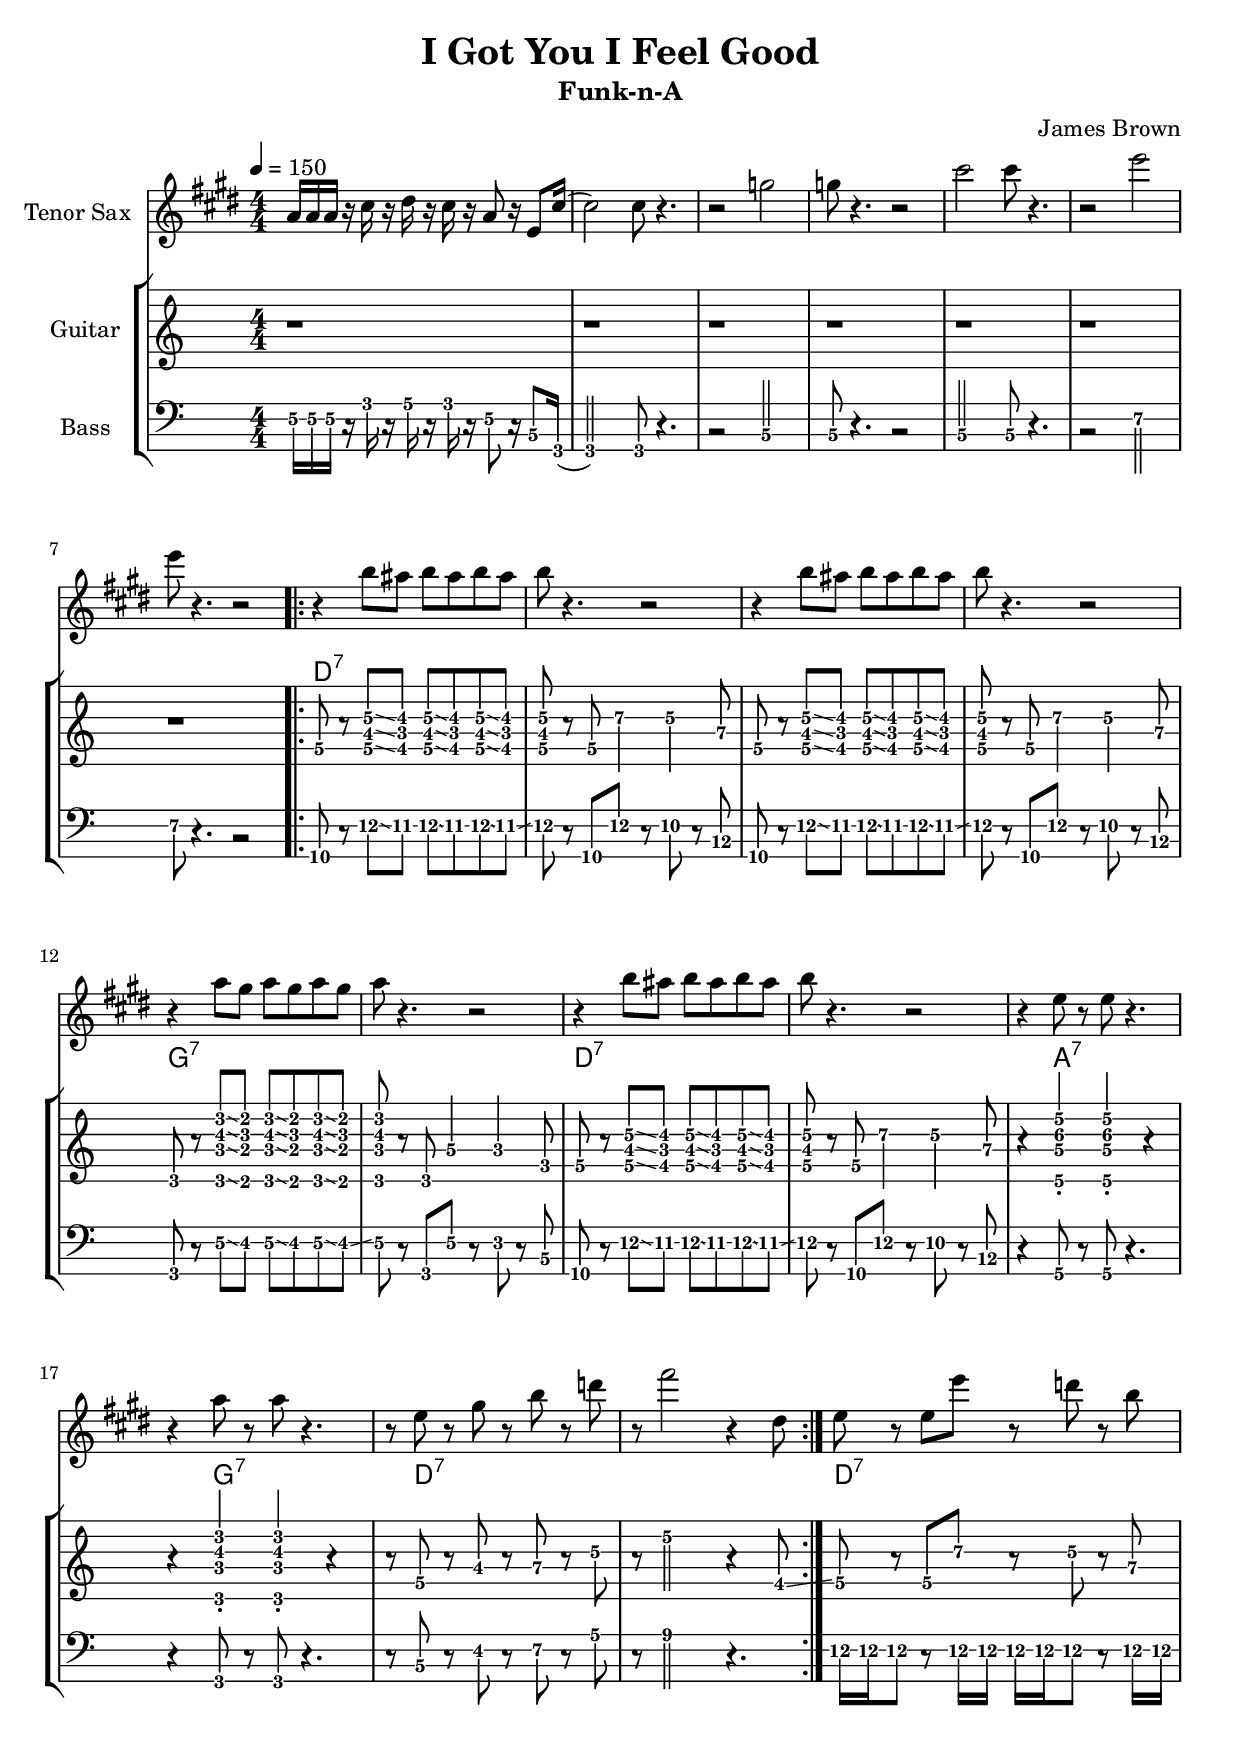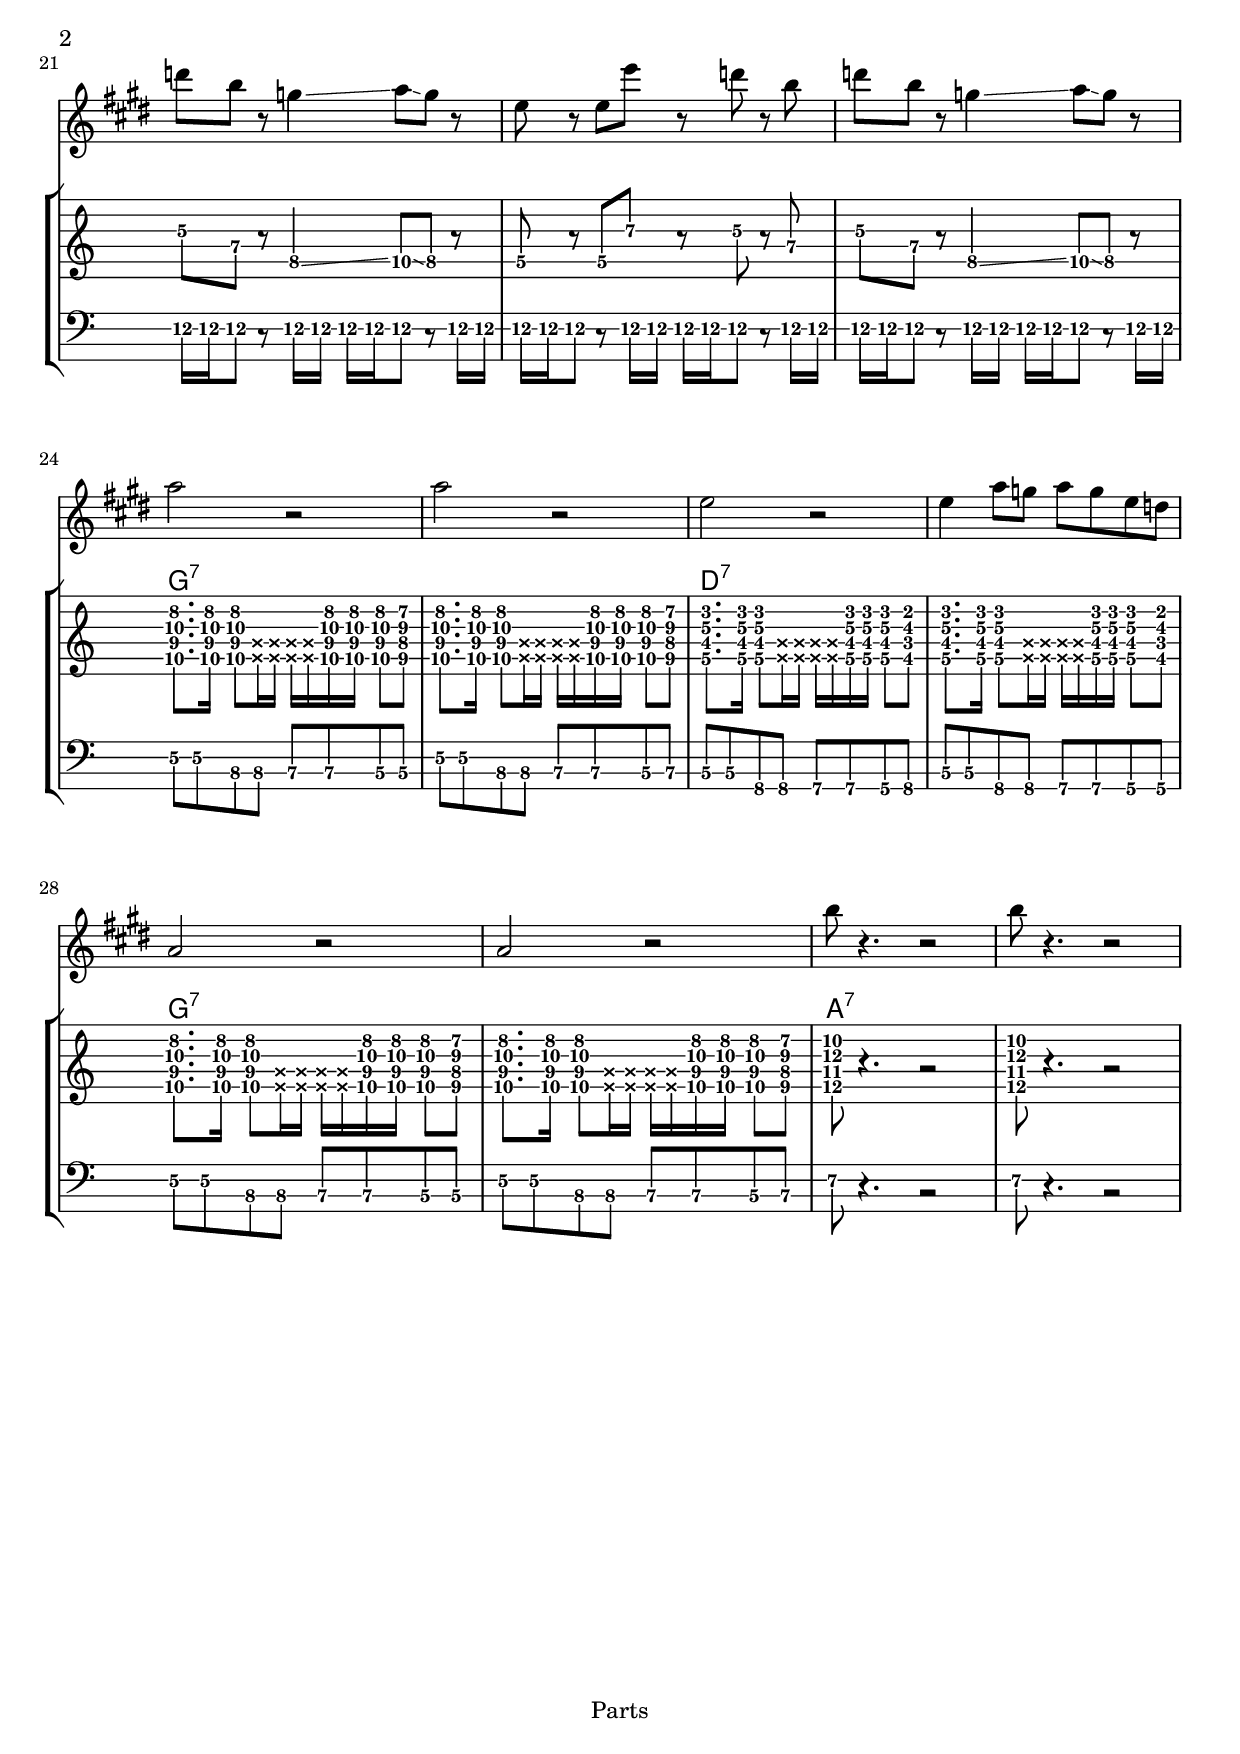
%
%
%
\version "2.19.82"
\header {
  title = "I Got You I Feel Good"
  subtitle = "Funk-n-A"
  composer = "James Brown"
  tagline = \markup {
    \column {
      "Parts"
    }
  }
}

% To make the example display in the documentation
\paper {
  %  paper-width = 130
}
%#(set-global-staff-size 16)
\include "english.ly"

%%%%%%%%%%%% Some macros %%%%%%%%%%%%%%%%%%%

sl = {
  \override NoteHead.style = #'slash
  \hide Stem
}
nsl = {
  \revert NoteHead.style
  \undo \hide Stem
}
crOn = \override NoteHead.style = #'cross
crOff = \revert NoteHead.style

guitar_intro = {
  r1 r1 r1 r1 r1 r1 r1
}
guitar_riff_a = {
  \set TabStaff.minimumFret = #3
  d8\5 r8 <d\5 fs\4 c'\3>8 \glissando <cs\5 f\4 b\3>8
  <d\5 fs\4 c'\3>8 \glissando <cs\5 f\4 b\3>8
  <d\5 fs\4 c'\3>8 \glissando <cs\5 f\4 b\3>8  |
  <d\5 fs\4 c'\3>8 r8 d8\5 d'4\3 c4\3 a8\4 |
}

guitar_riff_b = {
  \set TabStaff.minimumFret = #3
  g8\6 r8 <g\6 f'\4 b\3 d\2>8 \glissando <fs\6 e'\4 as\3 cs\2>8
  <g\6 f'\4 b\3 d\2>8 \glissando <fs\6 e'\4 as\3 cs\2>8
  <g\6 f'\4 b\3 d\2>8 \glissando <fs\6 e'\4 as\3 cs\2>8 |
  <g\6 f'\4 b\3 d\2>8 r8 g8\6 g'4\4 f4\4 c8\5 |
}

guitar_riff_c = {
  r4  <a,\6 g'\4 cs\3 e\2>4  \staccato <a\6 g'\4 cs\3 e\2>4 \staccato r4 |
  r4  <g\6 f'\4 b\3 d\2>4 \staccato <g\6 f'\4 b\3 d\2>4 \staccato r4 |
  r8 d'8\5 r8 fs8\4 r8 a8\4 r8 c8\3  |
  r8  e2\2 r4 cs,8 \glissando |
}

guitar_riff_d = {
  d8\5 r8 d8\5 d'8\3 r8 c8\3 r8 a8\4 |
  c8\3 a8\4 r8 f4\5 \glissando g8\5 \glissando f8\5 r8 |
  d8\5 r8 d8\5 d'8\3 r8 c8\3 r8 a8\4 |
  c8\3 a8\4 r8 f4\5 \glissando g8\5 \glissando f8\5 r8 |
}

guitar_chorus_a = {
  \stemDown
  <g\5 b\4 f'\3 g\2>8.[  <g\5 b\4 f'\3 g\2>16] <g\5 b\4 f'\3 g\2>8[
  \deadNotesOn <g\5 b\4 >16 <g\5 b\4 >16] <g\5 b\4 >16 <g\5 b\4 >16 \deadNotesOff
  <g\5 b\4 f'\3 g\2>16 <g\5 b\4 f'\3 g\2>16 <g\5 b\4 f'\3 g\2>8
  <fs\5 as\4 e'\3 fs\2>8 |
}

guitar_chorus_b = {
  \stemDown
  <d\5 fs\4 c'\3 d\2>8.  <d\5 fs\4 c'\3 d\2>16 <d\5 fs\4 c'\3 d\2>8
  \deadNotesOn <d\5 fs\4 >16 <d\5 fs\4 >16 <d\5 fs\4 >16 <d\5 fs\4 >16 \deadNotesOff
  <d\5 fs\4 c'\3 d\2>16 <d\5 fs\4 c'\3 d\2>16 <d\5 fs\4 c'\3 d\2>8
  <cs\5 f\4 b\3 cs\2>8 |
}

guitar_chorus_c = {
  <a\5 cs\4 g'\3 a\2>8  r4. r2
  <a\5 cs\4 g'\3 a\2>8  r4. r2
}

%% Sax Riffs %%

sax_intro = {
  g16 g16 g16 r16 b16 r16 cs16 r16 b16 r16 g8 r16 d8 b'16( |
  b2) b8 r4. | r2 f'2 | f8 r4. r2 | b2 b8 r4. | r2 d2 | d8 r4. r2
}

sax_riff_a = {
  r4 a8 gs8 a8 gs8 a8 gs8 | a8 r4. r2 |
}

sax_riff_b = {
  r4 g8 fs8 g8 fs8 g8 fs8 | g8 r4. r2 |
}

sax_riff_c = {
  r4 d,8 r8 d8 r4. |
  r4 g8 r8 g8 r4. |
  r8 d8 r8 fs8 r8 a8 r8 c8  |
  r8 e2 r4 cs,8 |
}

sax_solo = {
  d8 r8 d8 d'8 r8 c8 r8 a8 |
  c8 a8 r8 f4 \glissando g8 \glissando f8 r8 |
  d8 r8 d8 d'8 r8 c8 r8 a8 |
  c8 a8 r8 f4 \glissando g8 \glissando f8 r8 |
}

sax_chorus = {
  g2 r2 | g2 r2 | d2 r2 | d4 g8 f8 g8 f8 d8 c8 |
  g2 r2 g2 r2 | a'8 r4. r2 | a8 r4. r2 |
}

bass_intro = {
  g16\2 g16\2 g16\2 r16 as16 r16 c16 r16 as16 r16 g8\2 r16 d8\3 g,16( |
  g2) g8 r4. | r2 d'2\3 | d8\3 r4. r2 | d2\3 d8\3 r4. | r2 a'2\2 | a8\2 r4. r2
}

bass_riff_a = {
  d8\4 r8 d'8\2 \glissando cs8\2 d8\2 \glissando cs8\2 d8\2 \glissando cs8\2 \glissando |
  d8\2 r8 d,8\4 d'8\2 r8 c8\2 r8 a8\3 |
}

bass_riff_b = {
  g8\4 r8 g'8\2 \glissando fs8\2 g8\2 \glissando fs8\2 g8\2 \glissando fs8\2 \glissando |
  g8\2 r8 g,8\4 g'8\2 r8 f8\2 r8 d8\3 |
}

bass_riff_c = {
  r4 a8\4 r8 a8\4 r4. |
  r4 g8\4 r8 g8\4 r4. |
  r8 d'8\3 r8 fs8\2 r8 a8\2 r8 c8\1  |
  r8 e2\1 r4.  |
}

bass_riff_d = {
  d16\2 d16\2 d8\2 r8 d16\2 d16\2 d16\2 d16\2 d8\2 r8 d16\2 d16\2 |
  d16\2 d16\2 d8\2 r8 d16\2 d16\2 d16\2 d16\2 d8\2 r8 d16\2 d16\2 |
  d16\2 d16\2 d8\2 r8 d16\2 d16\2 d16\2 d16\2 d8\2 r8 d16\2 d16\2 |
  d16\2 d16\2 d8\2 r8 d16\2 d16\2 d16\2 d16\2 d8\2 r8 d16\2 d16\2 |
}

bass_chorus_a = {
  g8\2 g8\2 f8\3 f8\3 e8\3 e8\3 d8\3 d8\3 |
  g8\2 g8\2 f8\3 f8\3 e8\3 e8\3 d8\3 e8\3 |
}

bass_chorus_b = {
  d8\3 d8\3 c8\4 c8\4 b8\4 b8\4 a8\4 c8\4 |
  d8\3 d8\3 c8\4 c8\4 b8\4 b8\4 a8\4 a8\4 |
}

bass_chorus_c = {
  a8\2 r4. r2 |
  a8\2 r4. r2 |
}

%% insert chord name style stuff here.

jazzChords = { }

%%%%%%%%%%%% Keys'n'thangs %%%%%%%%%%%%%%%%%

global = {
  \numericTimeSignature \time 4/4
  \tempo 4 = 150
}

Key = { \key d \major }

% ############ Horns ############


% ------ Tenor Saxophone ------
tenor = \transpose c d \relative c'' {
  \Key
  \sax_intro

  \repeat volta 2 {
    \sax_riff_a
    \sax_riff_a
    \sax_riff_b
    \sax_riff_a
    \sax_riff_c
  }
  
  \sax_solo
  \sax_chorus

}
tenorHarmony = \transpose c' a {
  \jazzChords
}
tenorSax = {
  \global
  \clef treble
  <<
    \tenor
  >>
}


% ############ Rhythm Section #############

% ------ Guitar ------
gtr = \relative c {
  \Key
  \set TabStaff.minimumFret = #0
  \guitar_intro
  \repeat volta 2 {
    \relative c  { \guitar_riff_a }
    \relative c  { \guitar_riff_a }
    \guitar_riff_b
    \guitar_riff_a
    \guitar_riff_c
  }

  \guitar_riff_d

  \guitar_chorus_a
  \guitar_chorus_a

  \guitar_chorus_b
  \guitar_chorus_b

  \relative c'  {  \guitar_chorus_a }
  \relative c'  {  \guitar_chorus_a }
  \relative c'  {  \guitar_chorus_c }


}
gtrHarmony = \chordmode {
  \jazzChords
  s1 s1 s1 s1 s1 s1 s1
   \repeat volta 2 {
  d1:7 s1  s1 s1
  g1:7 s1
  d1:7 s1
  s4 a2:7 s4 |
  s4 g2:7 s4 |
  s8 d2:7 s4. s1
   }
  d1:7 s1 s1 s1 |
  
  g1:7 s1
  d1:7 s1
  g1:7 s1 
  a1:7 

}
guitar = {
  \tabFullNotation
  \global
  \clef treble
  <<
    \gtr
  >>
}

%% ------ Piano ------
rhUpper = \relative c'' {
  \voiceOne
  \Key
}
rhLower = \relative c' {
  \voiceTwo
  \Key
}

lhUpper = \relative c' {
  \voiceOne
  \Key
}
lhLower = \relative c {
  \voiceTwo
  \Key
}

PianoRH = {
  \clef treble
  \global
  <<
    \new Voice = "one" \rhUpper
    \new Voice = "two" \rhLower
  >>
}
PianoLH = {
  \clef bass
  \global
  <<
    \new Voice = "one" \lhUpper
    \new Voice = "two" \lhLower
  >>
}

piano = {
  <<
    \new Staff = "upper" \PianoRH
    \new Staff = "lower" \PianoLH
  >>
}

% ------ Bass Guitar ------
Bass = \relative c, {
  \Key
  \relative c { \bass_intro }
  \repeat volta 2 {
    \relative c, { \bass_riff_a }
    \relative c, { \bass_riff_a }
    \relative c, { \bass_riff_b }
    \relative c, { \bass_riff_a }
    \relative c, { \bass_riff_c }
  }
  \relative c { \bass_riff_d }
  
  \relative c { \bass_chorus_a }
  \relative c ,{ \bass_chorus_b }
  \relative c { \bass_chorus_a }
  \relative c { \bass_chorus_c }
  
}
bass = {
  \tabFullNotation
  \global
  \clef bass
  <<
    \Bass
  >>
}

% ------ Drums ------
up = \drummode {
  \voiceOne
   s2. s8. cymr16 |
}
down = \drummode {
  \voiceTwo
  sn16 sn16 sn16 r16 sn16 r16 sn16 r16 sn16 r16 sn8 r16 sn8 sn16 |
  \repeat unfold 8 sn16 bd8 r4. |
}

drumContents = {
  \global
  <<
    \new DrumVoice \up
    \new DrumVoice \down
  >>
}

%%%%%%%%% It All Goes Together Here %%%%%%%%%%%%%%%%%%%%%%

\score {
  <<
    \new StaffGroup = "horns" <<
      \new Staff = "tenorsax" \with {
        instrumentName = #"Tenor Sax"
        midiInstrument = #"tenor sax"
      }
      \tenorSax
    >>

    \new StaffGroup = "rhythm" <<
      \new ChordNames = "chords" \gtrHarmony
      \new TabStaff = "guitar" \with {
        instrumentName = #"Guitar"
        midiInstrument = #"acoustic guitar (steel)"
      }
      \guitar
      %     \new PianoStaff = "piano" \with {
      %        instrumentName = #"Piano"
      %        midiInstrument = #"acoustic grand"
      %      }
      %     \piano
      \new TabStaff = "bass" \with {
        instrumentName = #"Bass"
        stringTunings = #bass-tuning
      }
      \bass
%       \new DrumStaff \with { instrumentName = #"Drums" }
 %     \drumContents
    >>
  >>
  \layout {
    \context { \Staff \RemoveEmptyStaves }
    \context {
      \Score
      \override BarNumber.padding = #3
      \override RehearsalMark.padding = #2
      skipBars = ##t
    }
  }

  \midi {
    \unfoldRepeats
    \tempo 4 = 150
  }
}